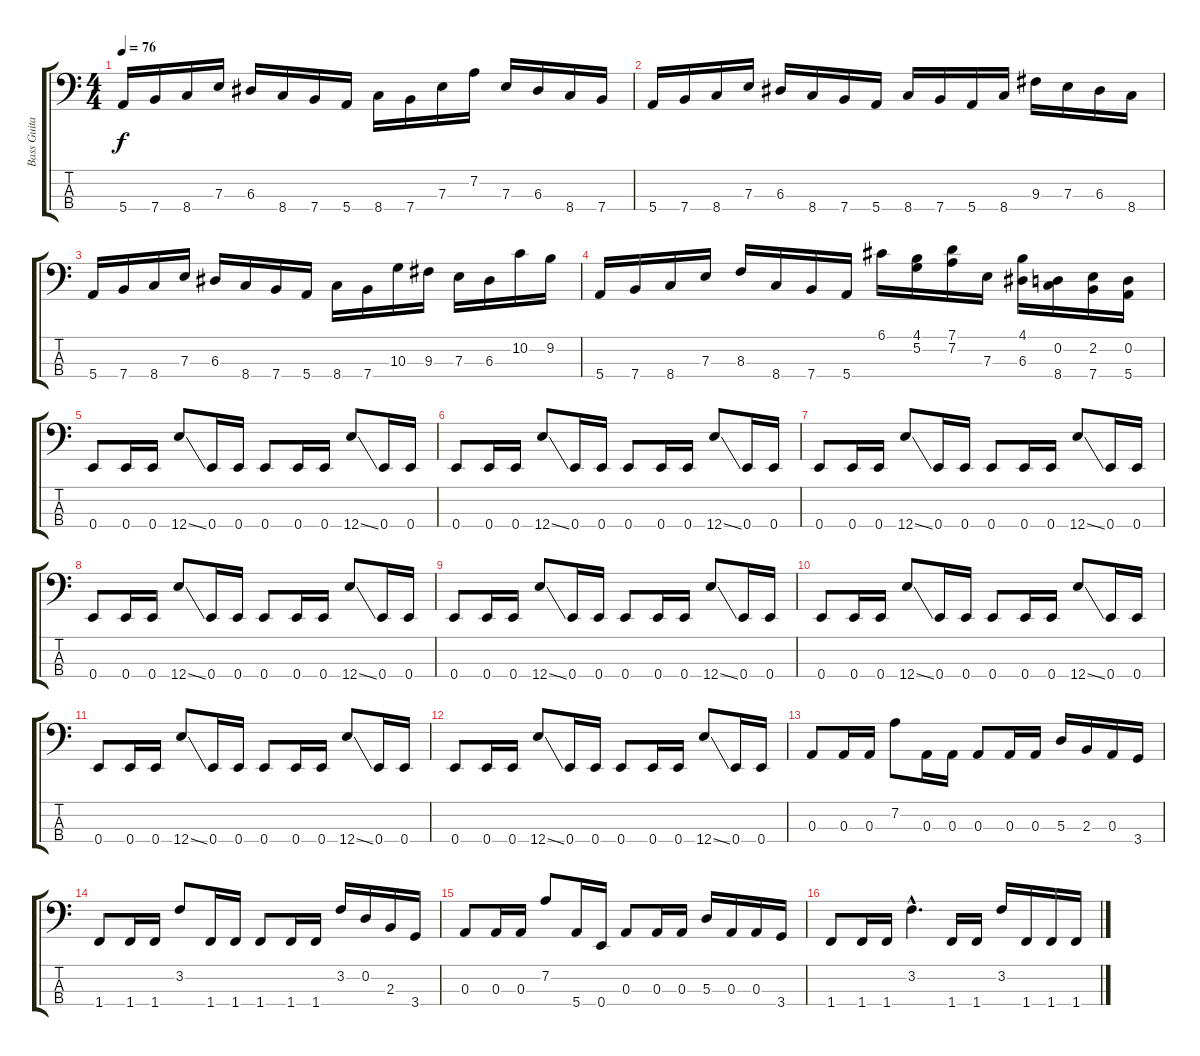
\track ("Bass Guitar" "Bass Guita") {instrument electricbassfinger}
\staff {score tabs}
\tuning (G2 D2 A1 E1) {hide}
\ts (4 4)
\tempo 76
\clef f4
\ks c
5.4.16{dy f} 7.4.16 8.4.16 7.3.16 6.3.16 8.4.16 7.4.16 5.4.16 8.4.16 7.4.16 7.3.16 7.2.16 7.3.16 6.3.16 8.4.16 7.4.16 |
5.4.16 7.4.16 8.4.16 7.3.16 6.3.16 8.4.16 7.4.16 5.4.16 8.4.16 7.4.16 5.4.16 8.4.16 9.3.16 7.3.16 6.3.16 8.4.16 |
5.4.16 7.4.16 8.4.16 7.3.16 6.3.16 8.4.16 7.4.16 5.4.16 8.4.16 7.4.16 10.3.16 9.3.16 7.3.16 6.3.16 10.2.16 9.2.16 |
5.4.16 7.4.16 8.4.16 7.3.16 8.3.16 8.4.16 7.4.16 5.4.16 6.1.16 (4.1 5.2).16 (7.1 7.2).16 7.3.16 (4.1 6.3).16 (0.2 8.4).16 (2.2 7.4).16 (0.2 5.4).16 |
0.4.8 0.4.16 0.4.16 12.4{ss}.8 0.4.16 0.4.16 0.4.8 0.4.16 0.4.16 12.4{ss}.8 0.4.16 0.4.16 |
0.4.8 0.4.16 0.4.16 12.4{ss}.8 0.4.16 0.4.16 0.4.8 0.4.16 0.4.16 12.4{ss}.8 0.4.16 0.4.16 |
0.4.8 0.4.16 0.4.16 12.4{ss}.8 0.4.16 0.4.16 0.4.8 0.4.16 0.4.16 12.4{ss}.8 0.4.16 0.4.16 |
0.4.8 0.4.16 0.4.16 12.4{ss}.8 0.4.16 0.4.16 0.4.8 0.4.16 0.4.16 12.4{ss}.8 0.4.16 0.4.16 |
0.4.8 0.4.16 0.4.16 12.4{ss}.8 0.4.16 0.4.16 0.4.8 0.4.16 0.4.16 12.4{ss}.8 0.4.16 0.4.16 |
0.4.8 0.4.16 0.4.16 12.4{ss}.8 0.4.16 0.4.16 0.4.8 0.4.16 0.4.16 12.4{ss}.8 0.4.16 0.4.16 |
0.4.8 0.4.16 0.4.16 12.4{ss}.8 0.4.16 0.4.16 0.4.8 0.4.16 0.4.16 12.4{ss}.8 0.4.16 0.4.16 |
0.4.8 0.4.16 0.4.16 12.4{ss}.8 0.4.16 0.4.16 0.4.8 0.4.16 0.4.16 12.4{ss}.8 0.4.16 0.4.16 |
0.3.8 0.3.16 0.3.16 7.2.8 0.3.16 0.3.16 0.3.8 0.3.16 0.3.16 5.3.16 2.3.16 0.3.16 3.4.16 |
1.4.8 1.4.16 1.4.16 3.2.8 1.4.16 1.4.16 1.4.8 1.4.16 1.4.16 3.2.16 0.2.16 2.3.16 3.4.16 |
0.3.8 0.3.16 0.3.16 7.2.8 5.4.16 0.4.16 0.3.8 0.3.16 0.3.16 5.3.16 0.3.16 0.3.16 3.4.16 |
1.4.8 1.4.16 1.4.16 3.2{hac}.4{d} 1.4.16 1.4.16 3.2.16 1.4.16 1.4.16 1.4.16
